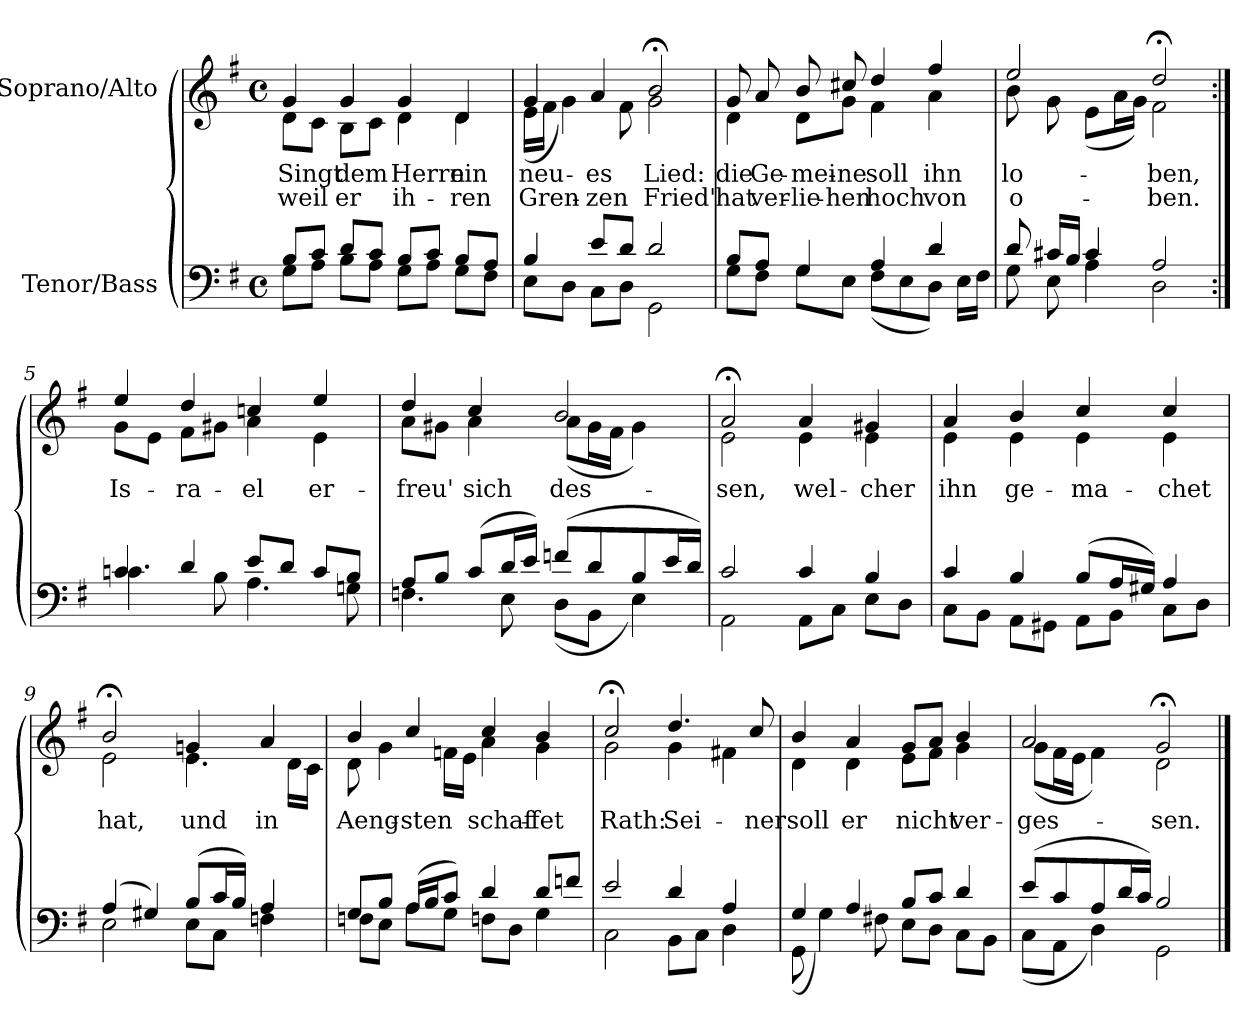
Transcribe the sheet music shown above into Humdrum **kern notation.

**kern	**kern	**text	**text
*part2	*part1	*part1	*part1
*staff2	*staff1	*staff1	*staff1
*I"Tenor/Bass	*I"Soprano/Alto	*	*
*clefF4	*clefG2	*	*
*k[f#]	*k[f#]	*	*
*M4/4	*M4/4	*	*
*met(c)	*met(c)	*	*
=1	=1	=1	=1
*^	*	*	*
!	!	!	!LO:LY:b	!LO:LY:b
*	*	*^	*	*
8B/L	8G\L	4g/	8d\L	Singt	weil
8c/J	8A\J	.	8c\J	.	.
!	!	!	!	!LO:LY:b	!LO:LY:b
8d/L	8B\L	4g/	8B\L	dem	er
8c/J	8A\J	.	8c\J	.	.
!	!	!	!	!LO:LY:b	!LO:LY:b
8B/L	8G\L	4g/	4d\	Herrn	ih-
8c/J	8A\J	.	.	.	.
!	!	!	!	!LO:LY:b	!LO:LY:b
8B/L	8G\L	4d/	4d\	ein	-ren
8A/J	8F#\J	.	.	.	.
=2	=2	=2	=2	=2	=2
!	!	!	!	!LO:LY:b	!LO:LY:b
4B/	8E\L	4g/	(16e\LL	neu-	Gren-
.	.	.	16f#\JJ	.	.
.	8D\J	.	4g\)	.	.
!	!	!	!	!LO:LY:b	!LO:LY:b
8e/L	8C\L	4a/	.	-es	-zen
8d/J	8D\J	.	8f#\	.	.
!	!	!	!	!LO:LY:b	!LO:LY:b
2d/	2GG\	2b;</	2g\	Lied:	Fried'
=3	=3	=3	=3	=3	=3
!	!	!	!	!LO:LY:b	!LO:LY:b
8B/L	8G\L	8g/	4d\	die	hat
!	!	!	!	!LO:LY:b	!LO:LY:b
8A/J	8F#\J	8a/	.	Ge-	ver-
!	!	!	!	!LO:LY:b	!LO:LY:b
4G/	8G\L	8b/	8d\L	-mei-	-lie-
!	!	!	!	!LO:LY:b	!LO:LY:b
.	8E\J	8cc#X/	8g\J	-ne	-hen
!	!	!	!	!LO:LY:b	!LO:LY:b
4A/	(8F#\L	4dd/	4f#\	soll	hoch
.	8E\	.	.	.	.
!	!	!	!	!LO:LY:b	!LO:LY:b
4d/	8D\J)	4ff#/	4a\	ihn	von
.	16E\LL	.	.	.	.
.	16F#\JJ	.	.	.	.
=4	=4	=4	=4	=4	=4
!	!	!	!	!LO:LY:b	!LO:LY:b
8d/	8G\	2ee/	8b\	lo-	o-
16c#X/LL	8E\	.	8g\	.	.
16B/JJ	.	.	.	.	.
4c#/	4A\	.	(8e\L	.	.
.	.	.	16a\L	.	.
.	.	.	16g\JJ)	.	.
!	!	!	!	!LO:LY:b	!LO:LY:b
2A/	2D\	2dd;</	2f#\	-ben,	-ben.
!!LO:LB:g=z	!!
=5:|!	=5:|!	=5:|!	=5:|!	=5:|!	=5:|!
!	!	!	!	!LO:LY:b	!
4cn/	4.c\	4ee/	8g\L	Is-	.
.	.	.	8e\J	.	.
!	!	!	!	!LO:LY:b	!
4d/	.	4dd/	8f#\L	-ra-	.
.	8B\	.	8g#X\J	.	.
!	!	!	!	!LO:LY:b	!
8e/L	4.A\	4ccn/	4a\	-el	.
8d/J	.	.	.	.	.
!	!	!	!	!LO:LY:b	!
8c/L	.	4ee/	4e\	er-	.
8B/J	8Gn\	.	.	.	.
=6	=6	=6	=6	=6	=6
!	!	!	!	!LO:LY:b	!
8A/L	4.Fn\	4dd/	8a\L	-freu'	.
8B/J	.	.	8g#X\J	.	.
!	!	!	!	!LO:LY:b	!
(8c/L	.	4cc/	4a\	sich	.
16d/L	8E\	.	.	.	.
16e/JJ)	.	.	.	.	.
!	!	!	!	!LO:LY:b	!
(8fn/L	(8D\L	2b/	(8a\L	des-	.
8d/	8BB\J	.	16g#\L	.	.
.	.	.	16f#\JJ	.	.
8B/	4E\)	.	4g#\)	.	.
16e/L	.	.	.	.	.
16d/JJ)	.	.	.	.	.
=7	=7	=7	=7	=7	=7
!	!	!	!	!LO:LY:b	!
2c/	2AA\	2a;</	2e\	-sen,	.
!	!	!	!	!LO:LY:b	!
4c/	8AA\L	4a/	4e\	wel-	.
.	8C\J	.	.	.	.
!	!	!	!	!LO:LY:b	!
4B/	8E\L	4g#X/	4e\	-cher	.
.	8D\J	.	.	.	.
=8	=8	=8	=8	=8	=8
!	!	!	!	!LO:LY:b	!
4c/	8C\L	4a/	4e\	ihn	.
.	8BB\J	.	.	.	.
!	!	!	!	!LO:LY:b	!
4B/	8AA\L	4b/	4e\	ge-	.
.	8GG#X\J	.	.	.	.
!	!	!	!	!LO:LY:b	!
(8B/L	8AA\L	4cc/	4e\	-ma-	.
16A/L	8BB\J	.	.	.	.
16G#X/JJ)	.	.	.	.	.
!	!	!	!	!LO:LY:b	!
4A/	8C\L	4cc/	4e\	-chet	.
.	8D\J	.	.	.	.
!!LO:LB:g=z	!!
=9	=9	=9	=9	=9	=9
!	!	!	!	!LO:LY:b	!
(4A/	2E\	2b;</	2e\	hat,	.
4G#X/)	.	.	.	.	.
!	!	!	!	!LO:LY:b	!
(8B/L	8E\L	4gn/	4.e\	und	.
16c/L	8C\J	.	.	.	.
16B/JJ)	.	.	.	.	.
!	!	!	!	!LO:LY:b	!
4A/	4Fn\	4a/	.	in	.
.	.	.	16d\LL	.	.
.	.	.	16c\JJ	.	.
=10	=10	=10	=10	=10	=10
!	!	!	!	!LO:LY:b	!
8G/L	8Fn\L	4b/	8d\	Aeng-	.
8B/J	8E\J	.	4g\	.	.
!	!	!	!	!LO:LY:b	!
(16A/LL	8A\L	4cc/	.	-sten	.
16B/J	.	.	.	.	.
8c/J)	8G\J	.	16fn\LL	.	.
.	.	.	16e\JJ	.	.
!	!	!	!	!LO:LY:b	!
4d/	8Fn\L	4cc/	4a\	schaf-	.
.	8D\J	.	.	.	.
!	!	!	!	!LO:LY:b	!
8d/L	4G\	4b/	4g\	-fet	.
8fn/J	.	.	.	.	.
=11	=11	=11	=11	=11	=11
!	!	!	!	!LO:LY:b	!
2e/	2C\	2cc;</	2g\	Rath:	.
!	!	!	!	!LO:LY:b	!
4d/	8BB\L	4.dd/	4g\	Sei-	.
.	8C\J	.	.	.	.
4A/	4D\	.	4f#X\	.	.
!	!	!	!	!LO:LY:b	!
.	.	8cc/	.	-ner	.
=12	=12	=12	=12	=12	=12
!	!	!	!	!LO:LY:b	!
4G/	(8GG\	4b/	4d\	soll	.
.	4G\)	.	.	.	.
!	!	!	!	!LO:LY:b	!
4A/	.	4a/	4d\	er	.
.	8F#X\	.	.	.	.
!	!	!	!	!LO:LY:b	!
8B/L	8E\L	8g/L	8e\L	nicht	.
8c/J	8D\J	8a/J	8f#\J	.	.
!	!	!	!	!LO:LY:b	!
4d/	8C\L	4b/	4g\	ver-	.
.	8BB\J	.	.	.	.
=13	=13	=13	=13	=13	=13
!	!	!	!	!LO:LY:b	!
(8e/L	(8C\L	2a/	(8g\L	-ges-	.
8c/	8AA\J	.	16f#\L	.	.
.	.	.	16e\JJ	.	.
8A/	4D\)	.	4f#\)	.	.
16d/L	.	.	.	.	.
16c/JJ)	.	.	.	.	.
!	!	!	!	!LO:LY:b	!
2B/	2GG\	2g;</	2d\	-sen.	.
*v	*v	*	*	*	*
*	*v	*v	*	*
==	==	==	==
*-	*-	*-	*-
